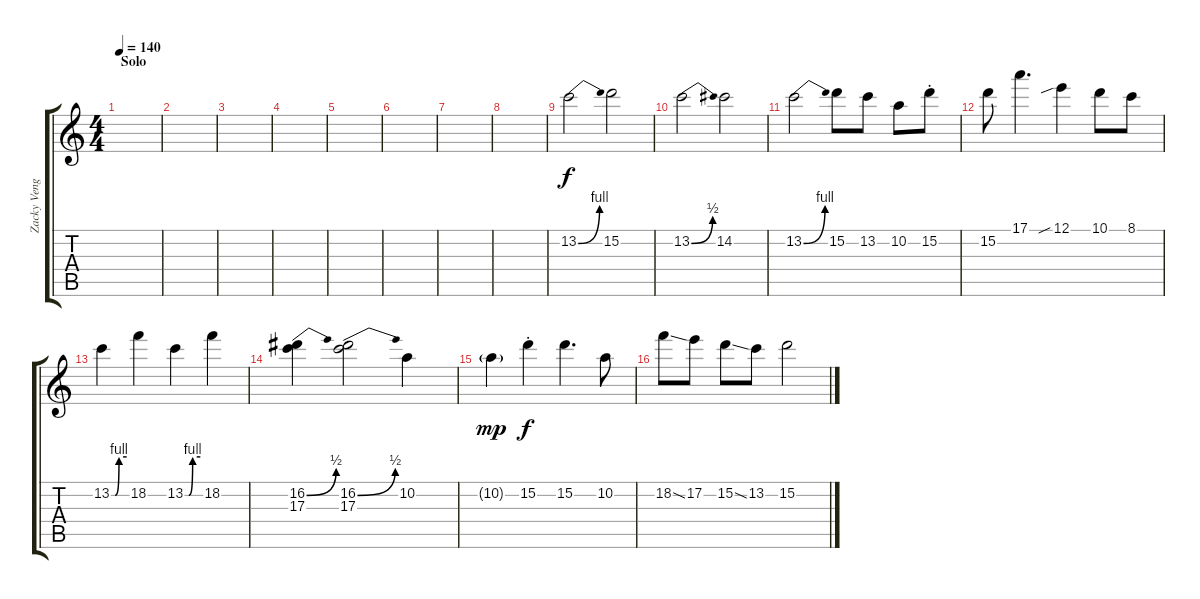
\track ("Zacky Vengeance" "Zacky Veng") {instrument electricguitarjazz}
\staff {score tabs}
\tuning (E4 B3 G3 D3 A2 E2) {hide}
\ts (4 4)
\section ("" "Solo")
\tempo 140
\clef g2
\ks c
|
|
|
|
|
|
|
|
13.2{be (bend 0 0 60 4)}.2{dy f} 15.2.2 |
13.2{be (bend 0 0 60 2)}.2 14.2.2 |
13.2{be (bend 0 0 60 4)}.2 15.2.8 13.2.8 10.2.8 15.2{st}.8 |
15.2.8 17.1.4{d} 12.1{sib}.4 10.1.8 8.1.8 |
13.2{be (custom 0 0 15 0 30 4 60 4)}.4 18.2.4 13.2{be (custom 0 0 15 0 30 4 60 4)}.4 18.2.4 |
(16.2{be (bend 0 0 60 2)} 17.3).4 (16.2{be (bend 0 0 60 2)} 17.3).2 10.2.4 |
10.2{g}.4{dy mp} 15.2{st}.4{dy f} 15.2.4{d} 10.2.8 |
18.2{ss}.8 17.2.8 15.2{ss}.8 13.2.8 15.2.2
